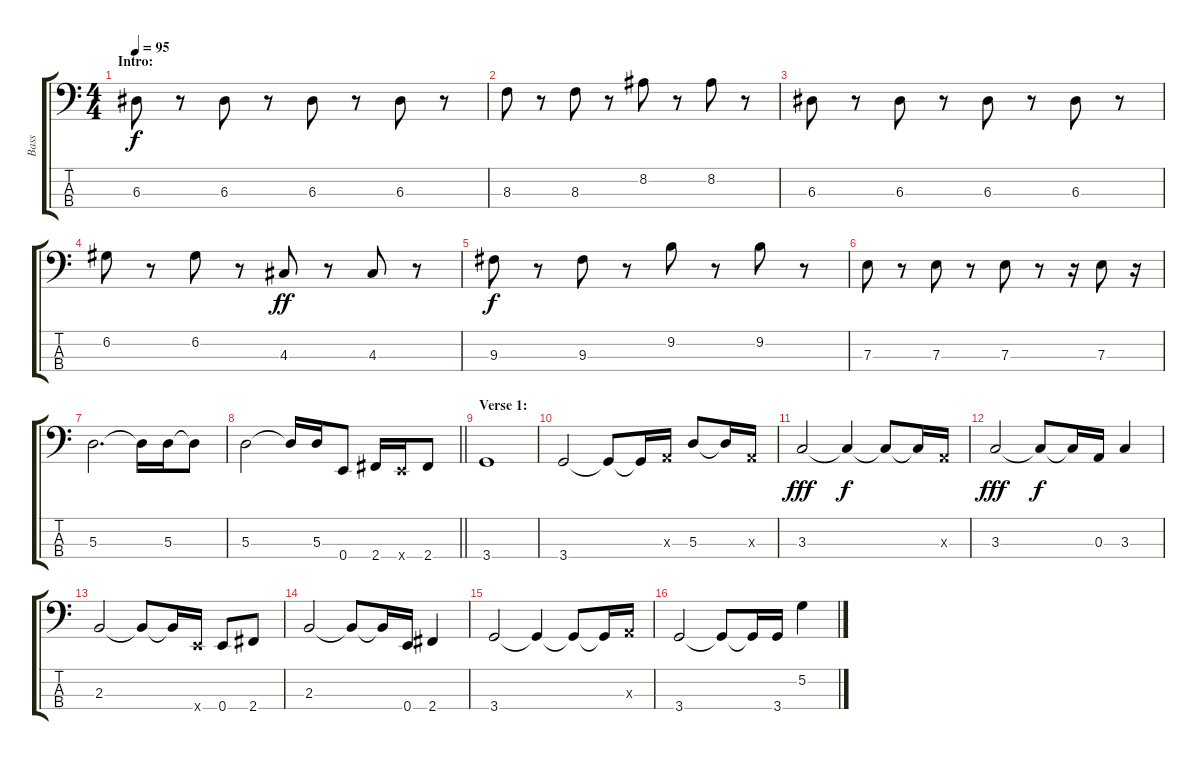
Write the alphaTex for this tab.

\track ("Bass" "Bass") {instrument electricbassfinger}
\staff {score tabs}
\tuning (G2 D2 A1 E1) {hide}
\ts (4 4)
\section ("" "Intro:")
\tempo 95
\clef f4
\ks c
6.3.8{dy f volume 11 instrument electricbassfinger} r.8 6.3.8 r.8 6.3.8 r.8 6.3.8 r.8 |
8.3.8 r.8 8.3.8 r.8 8.2.8 r.8 8.2.8 r.8 |
6.3.8 r.8 6.3.8 r.8 6.3.8 r.8 6.3.8 r.8 |
6.2.8 r.8 6.2.8 r.8 4.3.8{dy ff} r.8 4.3.8 r.8 |
9.3.8{dy f} r.8 9.3.8 r.8 9.2.8 r.8 9.2.8 r.8 |
7.3.8 r.8 7.3.8 r.8 7.3.8 r.8 r.16 7.3.8 r.16 |
5.3.2{d} 5.3{t}.16 5.3.16 5.3{t}.8 |
\barLineRight lightlight
5.3.2 5.3{t}.16 5.3.16 0.4.8 2.4.16 0.4{x}.16 2.4.8 |
\section ("" "Verse 1:")
3.4.1 |
3.4.2 3.4{t}.8 3.4{t}.16 0.3{x}.16 5.3.8 5.3{t}.16 0.3{x}.16 |
3.3.2{dy fff} 3.3{t}.4{dy f} 3.3{t}.8 3.3{t}.16 0.3{x}.16 |
3.3.2{dy fff} 3.3{t}.8{dy f} 3.3{t}.16 0.3.16 3.3.4 |
2.3.2 2.3{t}.8 2.3{t}.16 0.4{x}.16 0.4.8 2.4.8 |
2.3.2 2.3{t}.8 2.3{t}.16 0.4.16 2.4.4 |
3.4.2 3.4{t}.4 3.4{t}.8 3.4{t}.16 0.3{x}.16 |
3.4.2 3.4{t}.8 3.4{t}.16 3.4.16 5.2.4
